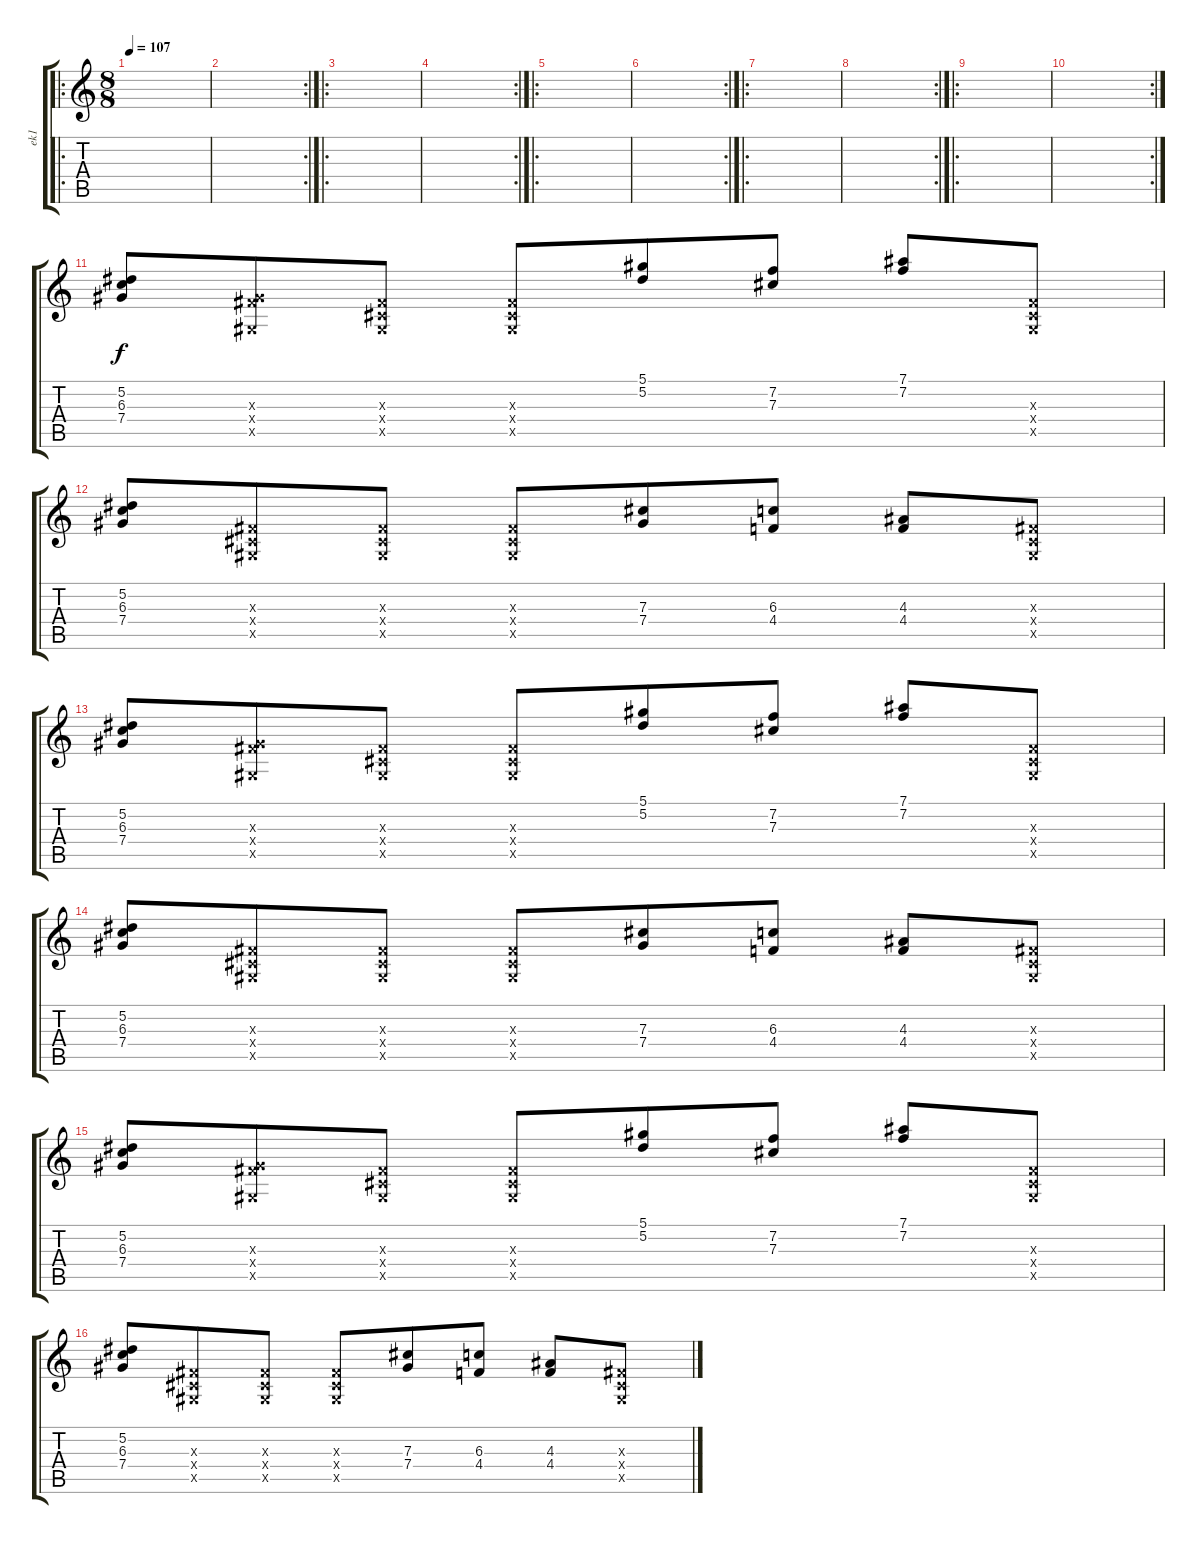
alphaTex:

\track ("ek1" "ek1") {instrument distortionguitar}
\staff {score tabs}
\tuning (Eb4 Bb3 Gb3 Db3 Ab2 Eb2) {hide}
\ro
\ts (8 8)
\tempo 107
\clef g2
\ks c
|
\rc 2
|
\ro
|
\rc 2
|
\ro
|
\rc 2
|
\ro
|
\rc 2
|
\ro
|
\rc 2
|
(5.2 6.3 7.4).8 (0.3{x} 7.4{x} 0.5{x}).8 (0.3{x} 0.4{x} 0.5{x}).8 (0.3{x} 0.4{x} 0.5{x}).8 (5.1 5.2).8 (7.2 7.3).8 (7.1 7.2).8 (0.3{x} 0.4{x} 0.5{x}).8 |
(5.2 6.3 7.4).8 (0.3{x} 0.4{x} 0.5{x}).8 (0.3{x} 0.4{x} 0.5{x}).8 (0.3{x} 0.4{x} 0.5{x}).8 (7.3 7.4).8 (6.3 4.4).8 (4.3 4.4).8 (0.3{x} 0.4{x} 0.5{x}).8 |
(5.2 6.3 7.4).8 (0.3{x} 7.4{x} 0.5{x}).8 (0.3{x} 0.4{x} 0.5{x}).8 (0.3{x} 0.4{x} 0.5{x}).8 (5.1 5.2).8 (7.2 7.3).8 (7.1 7.2).8 (0.3{x} 0.4{x} 0.5{x}).8 |
(5.2 6.3 7.4).8 (0.3{x} 0.4{x} 0.5{x}).8 (0.3{x} 0.4{x} 0.5{x}).8 (0.3{x} 0.4{x} 0.5{x}).8 (7.3 7.4).8 (6.3 4.4).8 (4.3 4.4).8 (0.3{x} 0.4{x} 0.5{x}).8 |
(5.2 6.3 7.4).8 (0.3{x} 7.4{x} 0.5{x}).8 (0.3{x} 0.4{x} 0.5{x}).8 (0.3{x} 0.4{x} 0.5{x}).8 (5.1 5.2).8 (7.2 7.3).8 (7.1 7.2).8 (0.3{x} 0.4{x} 0.5{x}).8 |
(5.2 6.3 7.4).8 (0.3{x} 0.4{x} 0.5{x}).8 (0.3{x} 0.4{x} 0.5{x}).8 (0.3{x} 0.4{x} 0.5{x}).8 (7.3 7.4).8 (6.3 4.4).8 (4.3 4.4).8 (0.3{x} 0.4{x} 0.5{x}).8
